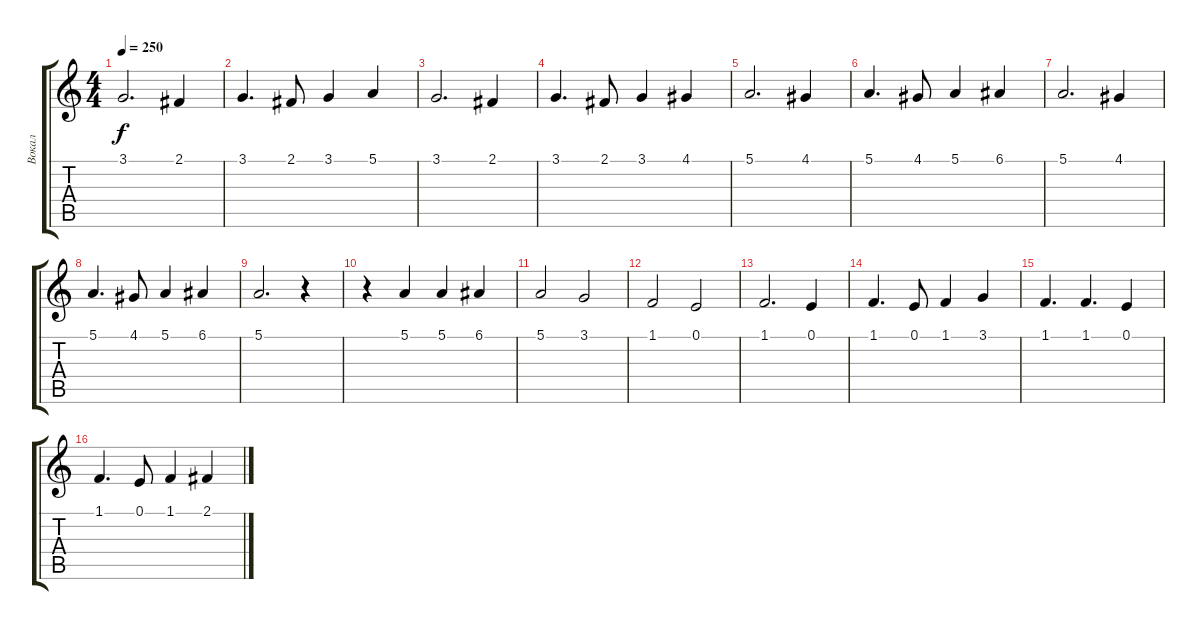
\track ("Вокал" "Вокал") {instrument pad1newage}
\staff {score tabs}
\tuning (E4 B3 G3 D3 A2 E2) {hide}
\ts (4 4)
\tempo 250
\clef g2
\ks c
3.1.2{d dy f} 2.1.4 |
3.1.4{d} 2.1.8 3.1.4 5.1.4 |
3.1.2{d} 2.1.4 |
3.1.4{d} 2.1.8 3.1.4 4.1.4 |
5.1.2{d} 4.1.4 |
5.1.4{d} 4.1.8 5.1.4 6.1.4 |
5.1.2{d} 4.1.4 |
5.1.4{d} 4.1.8 5.1.4 6.1.4 |
5.1.2{d} r.4 |
r.4 5.1.4 5.1.4 6.1.4 |
5.1.2 3.1.2 |
1.1.2 0.1.2 |
1.1.2{d} 0.1.4 |
1.1.4{d} 0.1.8 1.1.4 3.1.4 |
1.1.4{d} 1.1.4{d} 0.1.4 |
1.1.4{d} 0.1.8 1.1.4 2.1.4
